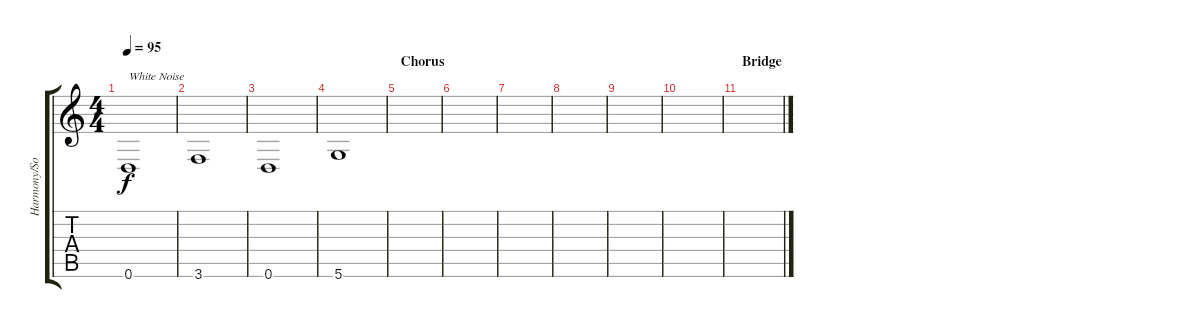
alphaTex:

\track ("Harmony/Solo 2" "Harmony/So") {instrument distortionguitar}
\staff {score tabs}
\tuning (D4 A3 F3 C3 G2 D2) {hide}
\ts (4 4)
\tempo 95
\clef g2
\ks c
0.6.1{txt "White Noise" dy f volume 15 balance 8 instrument synthstrings1} |
3.6.1 |
0.6.1 |
5.6.1 |
\section ("" "Chorus")
|
|
|
|
|
|
\section ("" "Bridge")
